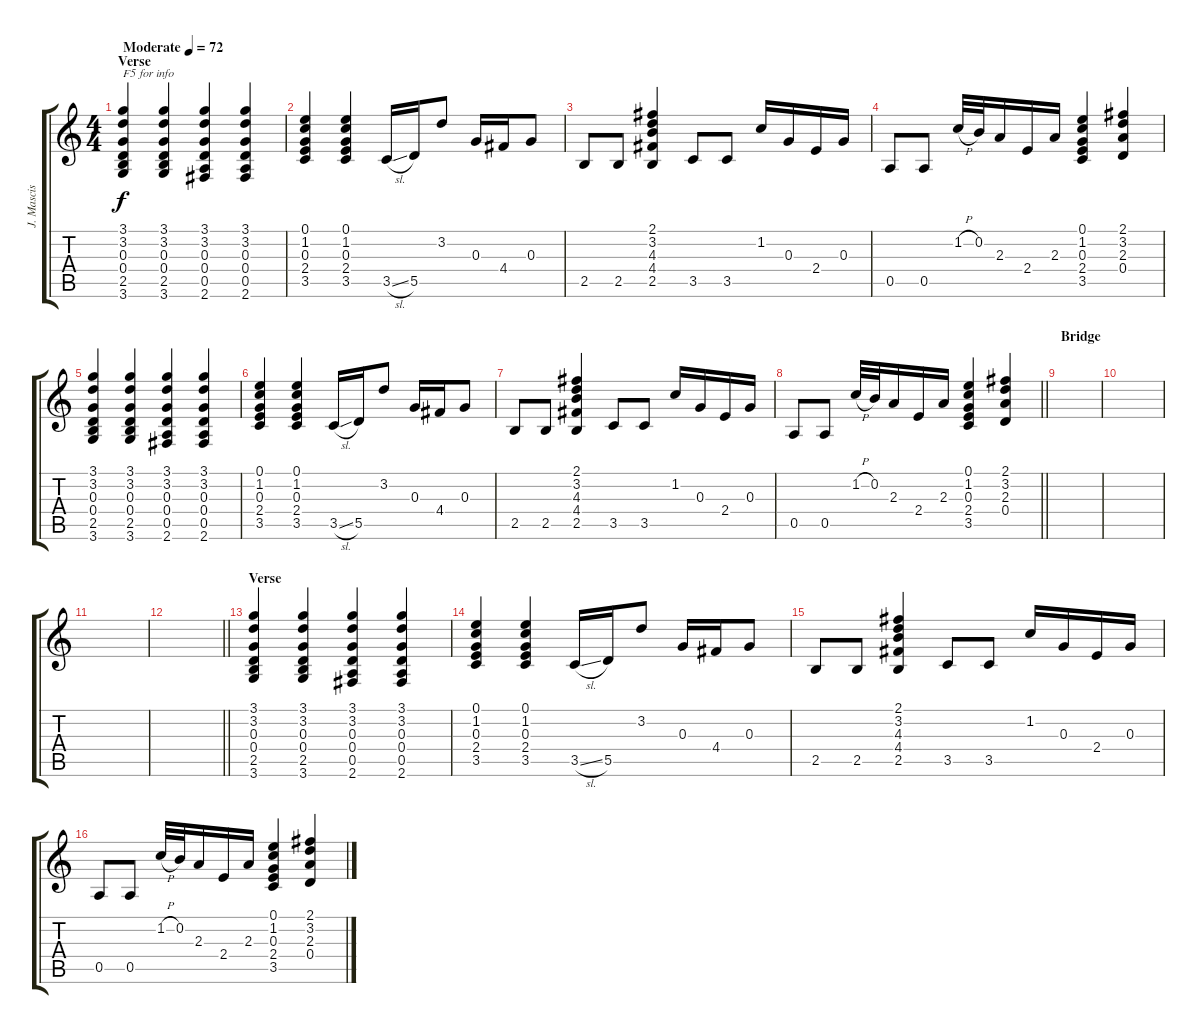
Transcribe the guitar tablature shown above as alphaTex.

\track ("J. Mascis acoustic" "J. Mascis ") {mute instrument acousticguitarsteel}
\staff {score tabs}
\tuning (E4 B3 G3 D3 A2 E2) {hide}
\ts (4 4)
\section ("" "Verse")
\tempo (72 "Moderate")
\clef g2
\ks c
(3.1 3.2 0.3 0.4 2.5 3.6).4{txt "F5 for info" dy f instrument acousticguitarsteel} (3.1 3.2 0.3 0.4 2.5 3.6).4 (3.1 3.2 0.3 0.4 0.5 2.6).4 (3.1 3.2 0.3 0.4 0.5 2.6).4 |
(0.1 1.2 0.3 2.4 3.5).4 (0.1 1.2 0.3 2.4 3.5).4 3.5{sl}.16 5.5.16 3.2.8 0.3.16 4.4.16 0.3.8 |
2.5.8 2.5.8 (2.1 3.2 4.3 4.4 2.5).4 3.5.8 3.5.8 1.2.16 0.3.16 2.4.16 0.3.16 |
0.5.8 0.5.8 1.2{h}.32 0.2.32 2.3.16 2.4.16 2.3.16 (0.1 1.2 0.3 2.4 3.5).4 (2.1 3.2 2.3 0.4).4 |
(3.1 3.2 0.3 0.4 2.5 3.6).4 (3.1 3.2 0.3 0.4 2.5 3.6).4 (3.1 3.2 0.3 0.4 0.5 2.6).4 (3.1 3.2 0.3 0.4 0.5 2.6).4 |
(0.1 1.2 0.3 2.4 3.5).4 (0.1 1.2 0.3 2.4 3.5).4 3.5{sl}.16 5.5.16 3.2.8 0.3.16 4.4.16 0.3.8 |
2.5.8 2.5.8 (2.1 3.2 4.3 4.4 2.5).4 3.5.8 3.5.8 1.2.16 0.3.16 2.4.16 0.3.16 |
\barLineRight lightlight
0.5.8 0.5.8 1.2{h}.32 0.2.32 2.3.16 2.4.16 2.3.16 (0.1 1.2 0.3 2.4 3.5).4 (2.1 3.2 2.3 0.4).4 |
\section ("" "Bridge")
|
|
|
\barLineRight lightlight
|
\section ("" "Verse")
(3.1 3.2 0.3 0.4 2.5 3.6).4 (3.1 3.2 0.3 0.4 2.5 3.6).4 (3.1 3.2 0.3 0.4 0.5 2.6).4 (3.1 3.2 0.3 0.4 0.5 2.6).4 |
(0.1 1.2 0.3 2.4 3.5).4 (0.1 1.2 0.3 2.4 3.5).4 3.5{sl}.16 5.5.16 3.2.8 0.3.16 4.4.16 0.3.8 |
2.5.8 2.5.8 (2.1 3.2 4.3 4.4 2.5).4 3.5.8 3.5.8 1.2.16 0.3.16 2.4.16 0.3.16 |
0.5.8 0.5.8 1.2{h}.32 0.2.32 2.3.16 2.4.16 2.3.16 (0.1 1.2 0.3 2.4 3.5).4 (2.1 3.2 2.3 0.4).4
